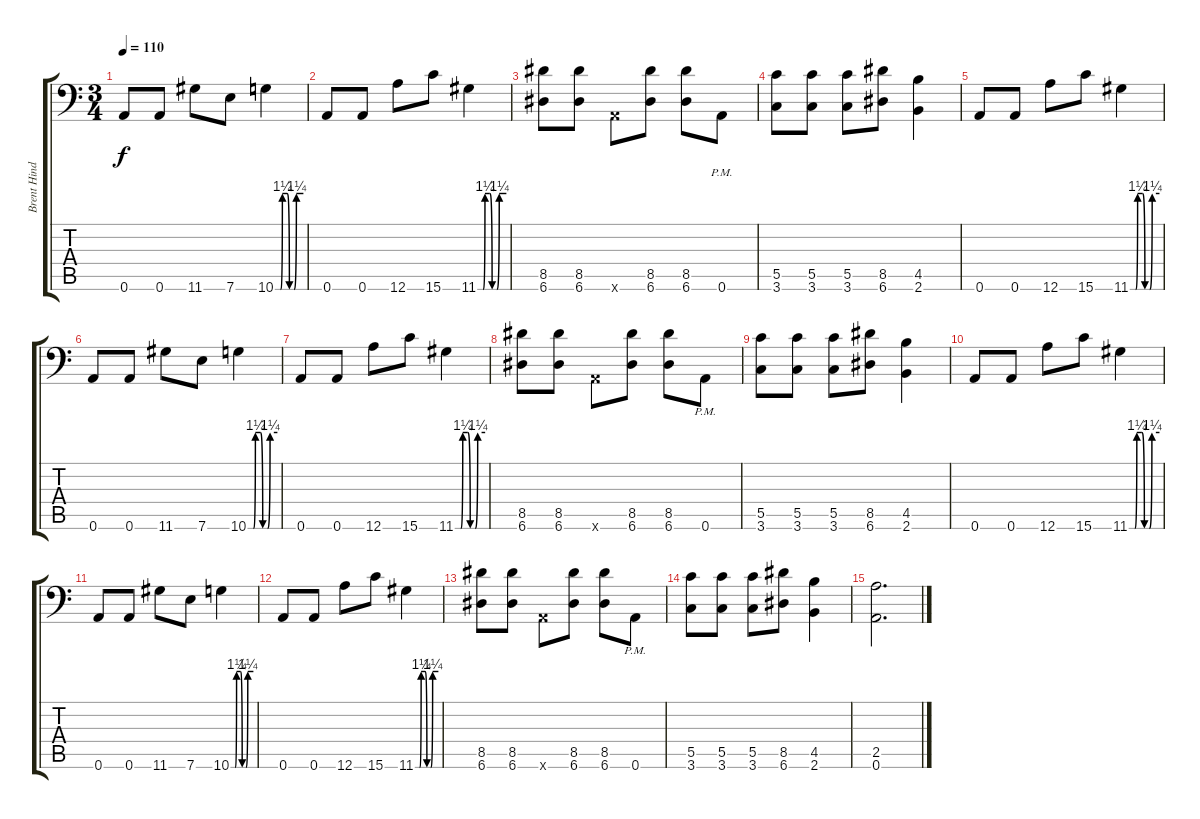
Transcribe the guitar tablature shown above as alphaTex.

\track ("Brent Hinds" "Brent Hind") {instrument overdrivenguitar}
\staff {score tabs}
\tuning (D4 A3 F3 C3 G2 A1) {hide}
\ts (3 4)
\tempo 110
\clef f4
\ks c
0.6.8{dy f} 0.6.8 11.6.8 7.6.8 10.6{be (custom 0 0 11 0 15 5 25 5 30 0 40 0 45 5 60 5)}.4 |
0.6.8 0.6.8 12.6.8 15.6.8 11.6{be (custom 0 0 11 0 15 5 25 5 30 0 40 0 45 5 60 5)}.4 |
(8.5 6.6).8 (8.5 6.6).8 0.6{x}.8 (8.5 6.6).8 (8.5 6.6).8 0.6{pm}.8 |
(5.5 3.6).8 (5.5 3.6).8 (5.5 3.6).8 (8.5 6.6).8 (4.5 2.6).4 |
0.6.8 0.6.8 12.6.8 15.6.8 11.6{be (custom 0 0 11 0 15 5 25 5 30 0 40 0 45 5 60 5)}.4 |
0.6.8 0.6.8 11.6.8 7.6.8 10.6{be (custom 0 0 11 0 15 5 25 5 30 0 40 0 45 5 60 5)}.4 |
0.6.8 0.6.8 12.6.8 15.6.8 11.6{be (custom 0 0 11 0 15 5 25 5 30 0 40 0 45 5 60 5)}.4 |
(8.5 6.6).8 (8.5 6.6).8 0.6{x}.8 (8.5 6.6).8 (8.5 6.6).8 0.6{pm}.8 |
(5.5 3.6).8 (5.5 3.6).8 (5.5 3.6).8 (8.5 6.6).8 (4.5 2.6).4 |
0.6.8 0.6.8 12.6.8 15.6.8 11.6{be (custom 0 0 11 0 15 5 25 5 30 0 40 0 45 5 60 5)}.4 |
0.6.8 0.6.8 11.6.8 7.6.8 10.6{be (custom 0 0 11 0 15 5 25 5 30 0 40 0 45 5 60 5)}.4 |
0.6.8 0.6.8 12.6.8 15.6.8 11.6{be (custom 0 0 11 0 15 5 25 5 30 0 40 0 45 5 60 5)}.4 |
(8.5 6.6).8 (8.5 6.6).8 0.6{x}.8 (8.5 6.6).8 (8.5 6.6).8 0.6{pm}.8 |
(5.5 3.6).8 (5.5 3.6).8 (5.5 3.6).8 (8.5 6.6).8 (4.5 2.6).4 |
(2.5 0.6).2{d}
